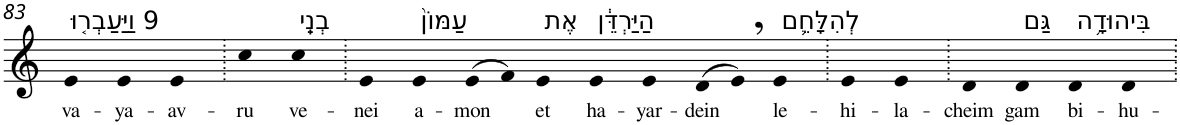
**kern	**text
*part1	*part1
*staff1	*staff1
*I"Piano	*
*I'Pno	*
!!LO:PB:g=z
*clefG2	*
*k[]	*
=83	=83
!LO:TX:a:t=9 וַיַּעַבְר֤וּ	!
!	!LO:LY:b
4e	va-
!	!LO:LY:b
4e	-ya-
!	!LO:LY:b
4e	-av-
=84.	=84.
!	!LO:LY:b
4cc	-ru
!LO:TX:a:t=בְנֵֽי	!
!	!LO:LY:b
4cc	ve-
=85.	=85.
!	!LO:LY:b
4e	-nei
!LO:TX:a:t=עַמּוֹן֙	!
!	!LO:LY:b
4e	a-
!	!LO:LY:b
(>8e	-mon
8f)	.
!LO:TX:a:t=אֶת	!
!	!LO:LY:b
4e	et
!LO:TX:a:t=הַיַּרְדֵּ֔ן	!
!	!LO:LY:b
4e	ha-
!	!LO:LY:b
4e	-yar-
!	!LO:LY:b
(>8d	-dein
8e,)	.
!LO:TX:a:t=לְהִלָּחֵ֛ם	!
!	!LO:LY:b
4e	le-
=86.	=86.
!	!LO:LY:b
4e	-hi-
!	!LO:LY:b
4e	-la-
=87.	=87.
!	!LO:LY:b
4d	-cheim
!LO:TX:a:t=גַּם	!
!	!LO:LY:b
4d	gam
!LO:TX:a:t=בִּיהוּדָ֥ה	!
!	!LO:LY:b
4d	bi-
!	!LO:LY:b
4d	-hu-
=.	=.
*-	*-
